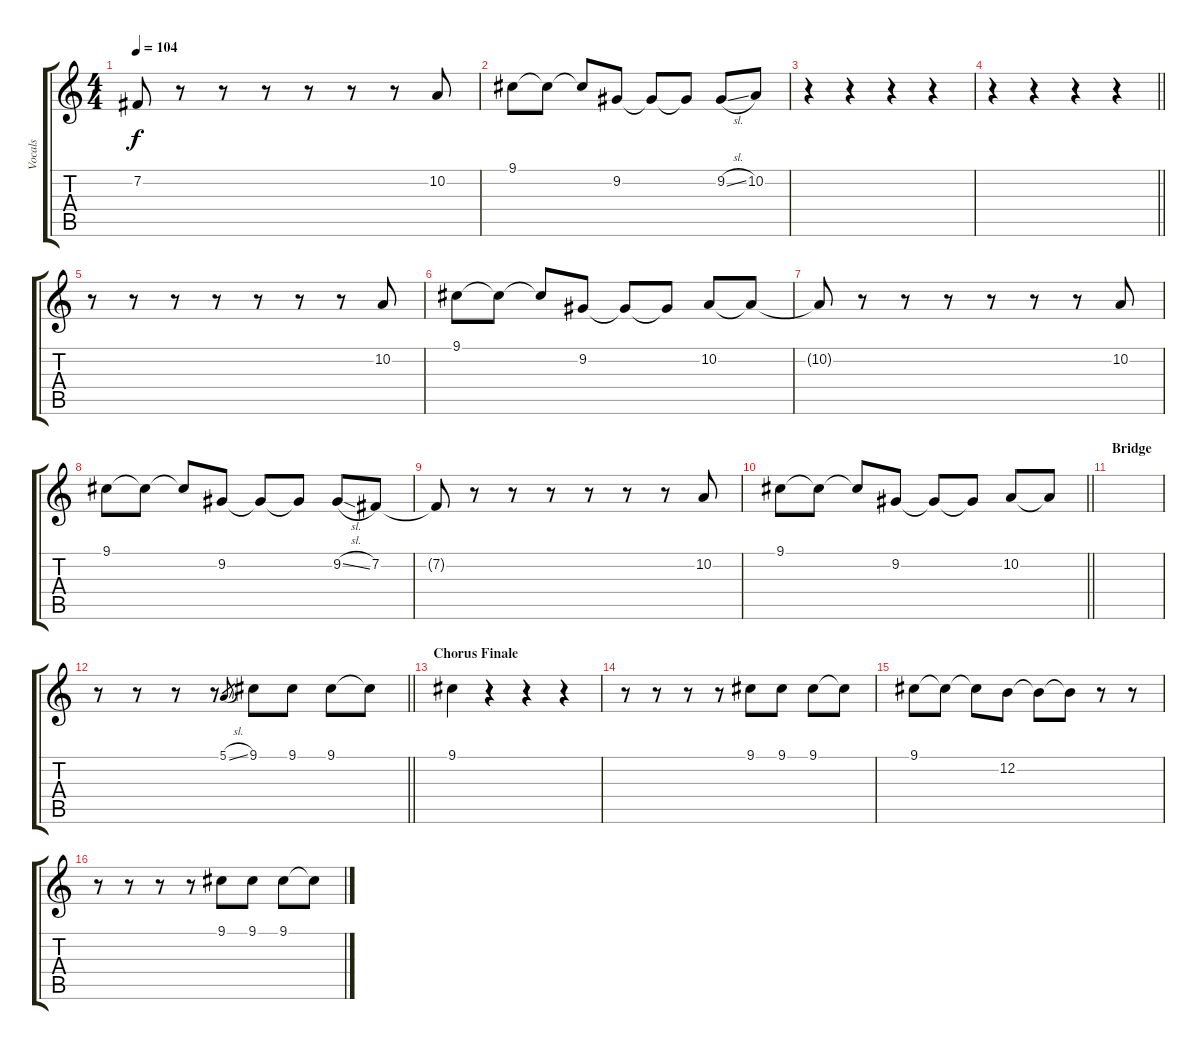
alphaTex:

\track ("Vocals" "Vocals") {instrument flute}
\staff {score tabs}
\tuning (E4 B3 G3 D3 A2 E2) {hide}
\ts (4 4)
\tempo 104
\clef g2
\ks c
7.2{t}.8{dy f} r.8 r.8 r.8 r.8 r.8 r.8 10.2.8 |
9.1.8 9.1{t}.8 9.1{t}.8 9.2.8 9.2{t}.8 9.2{t}.8 9.2{sl}.8 10.2.8 |
r.4 r.4 r.4 r.4 |
\barLineRight lightlight
r.4 r.4 r.4 r.4 |
r.8 r.8 r.8 r.8 r.8 r.8 r.8 10.2.8 |
9.1.8 9.1{t}.8 9.1{t}.8 9.2.8 9.2{t}.8 9.2{t}.8 10.2.8 10.2{t}.8 |
10.2{t}.8 r.8 r.8 r.8 r.8 r.8 r.8 10.2.8 |
9.1.8 9.1{t}.8 9.1{t}.8 9.2.8 9.2{t}.8 9.2{t}.8 9.2{sl}.8 7.2.8 |
7.2{t}.8 r.8 r.8 r.8 r.8 r.8 r.8 10.2.8 |
\barLineRight lightlight
9.1.8 9.1{t}.8 9.1{t}.8 9.2.8 9.2{t}.8 9.2{t}.8 10.2.8 10.2{t}.8 |
\section ("" "Bridge")
|
\barLineRight lightlight
r.8 r.8 r.8 r.8 5.1{sl}.8{gr} 9.1.8 9.1.8 9.1.8 9.1{t}.8 |
\section ("" "Chorus Finale")
9.1.4 r.4 r.4 r.4 |
r.8 r.8 r.8 r.8 9.1.8 9.1.8 9.1.8 9.1{t}.8 |
9.1.8 9.1{t}.8 9.1{t}.8 12.2.8 12.2{t}.8 12.2{t}.8 r.8 r.8 |
r.8 r.8 r.8 r.8 9.1.8 9.1.8 9.1.8 9.1{t}.8
